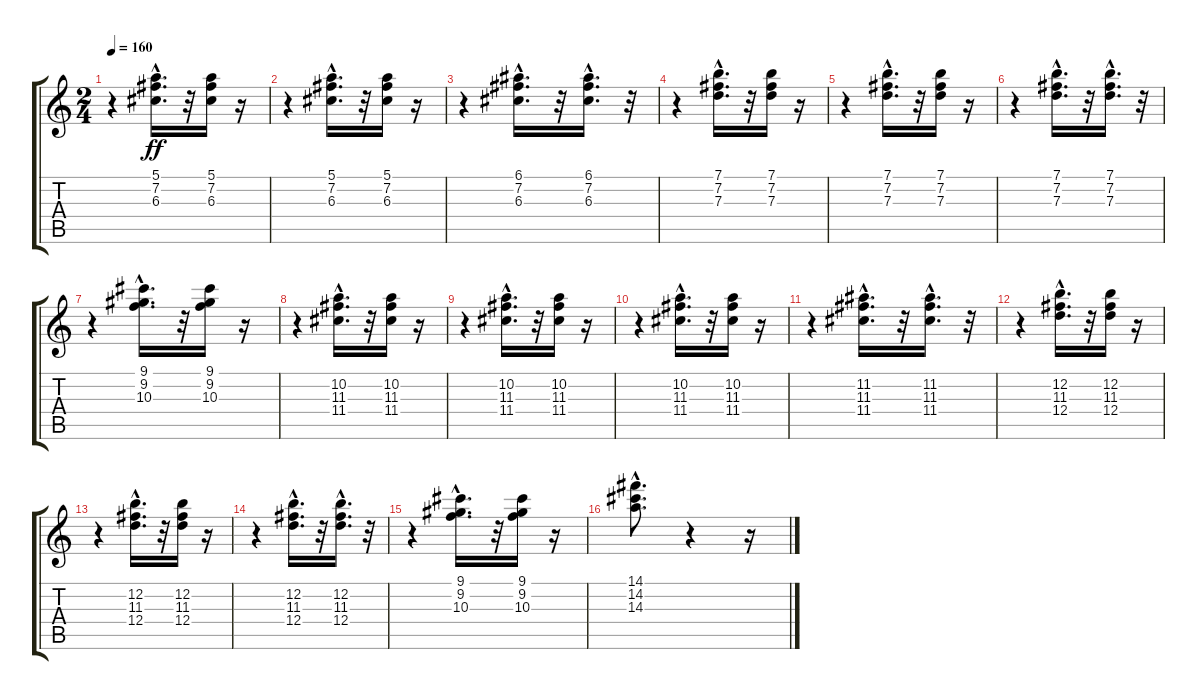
\track "" {instrument acousticguitarsteel}
\staff {score tabs}
\tuning (E4 B3 G3 D3 A2 E2) {hide}
\ts (2 4)
\tempo 160
\clef g2
\ks c
r.4{dy ff} (5.1{hac} 7.2 6.3).16{d} r.32 (5.1 7.2 6.3).16 r.16 |
r.4 (5.1{hac} 7.2{hac} 6.3{hac}).16{d} r.32 (5.1 7.2 6.3).16 r.16 |
r.4 (6.1{hac} 7.2{hac} 6.3{hac}).16{d} r.32 (6.1{hac} 7.2 6.3).16{d} r.32 |
r.4 (7.1{hac} 7.2{hac} 7.3{hac}).16{d} r.32 (7.1 7.2 7.3).16 r.16 |
r.4 (7.1{hac} 7.2{hac} 7.3{hac}).16{d} r.32 (7.1 7.2 7.3).16 r.16 |
r.4 (7.1{hac} 7.2{hac} 7.3).16{d} r.32 (7.1{hac} 7.2 7.3).16{d} r.32 |
r.4 (9.1{hac} 9.2{hac} 10.3{hac}).16{d} r.32 (9.1 9.2 10.3).16 r.16 |
r.4 (10.2{hac} 11.3{hac} 11.4{hac}).16{d} r.32 (10.2 11.3 11.4).16 r.16 |
r.4 (10.2{hac} 11.3 11.4).16{d} r.32 (10.2 11.3 11.4).16 r.16 |
r.4 (10.2{hac} 11.3{hac} 11.4{hac}).16{d} r.32 (10.2 11.3 11.4).16 r.16 |
r.4 (11.2{hac} 11.3{hac} 11.4{hac}).16{d} r.32 (11.2{hac} 11.3 11.4).16{d} r.32 |
r.4 (12.2{hac} 11.3{hac} 12.4{hac}).16{d} r.32 (12.2 11.3 12.4).16 r.16 |
r.4 (12.2{hac} 11.3{hac} 12.4{hac}).16{d} r.32 (12.2 11.3 12.4).16 r.16 |
r.4 (12.2{hac} 11.3{hac} 12.4).16{d} r.32 (12.2{hac} 11.3 12.4).16{d} r.32 |
r.4 (9.1{hac} 9.2{hac} 10.3{hac}).16{d} r.32 (9.1 9.2 10.3).16 r.16 |
(14.1{hac} 14.2{hac} 14.3{hac}).8{d} r.4 r.16
